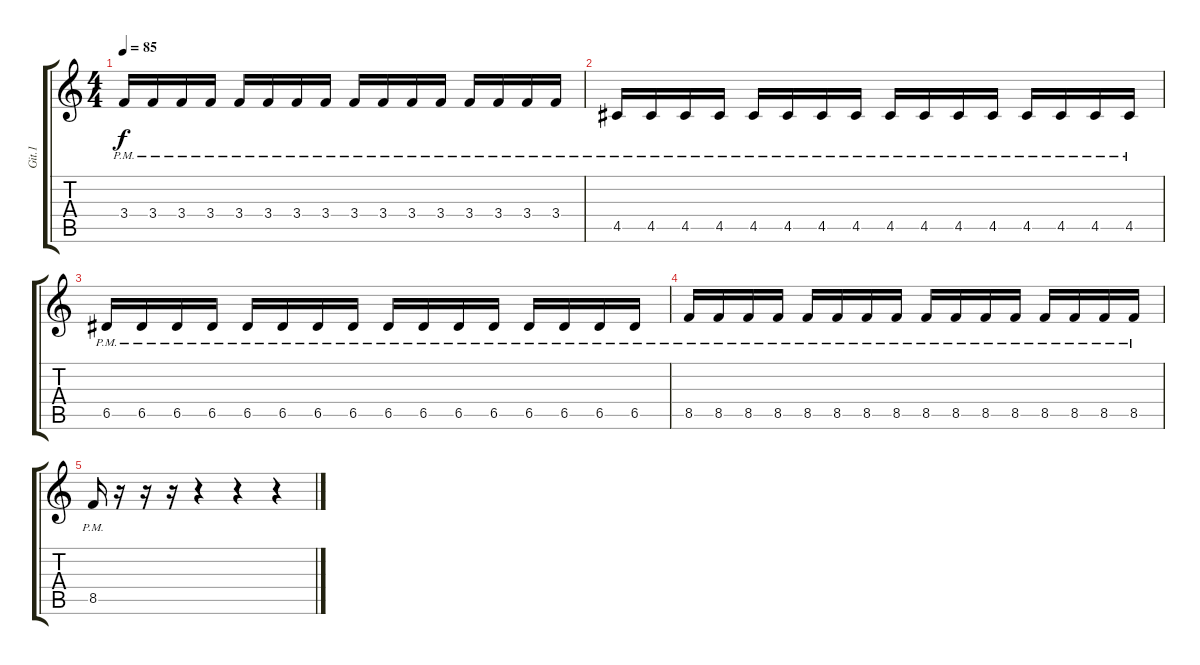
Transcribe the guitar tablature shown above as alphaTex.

\track ("Git.1" "Git.1") {instrument distortionguitar}
\staff {score tabs}
\tuning (E4 B3 G3 D3 A2 E2) {hide}
\ts (4 4)
\tempo 85
\clef g2
\ks c
3.4{pm}.16{dy f} 3.4{pm}.16 3.4{pm}.16 3.4{pm}.16 3.4{pm}.16 3.4{pm}.16 3.4{pm}.16 3.4{pm}.16 3.4{pm}.16 3.4{pm}.16 3.4{pm}.16 3.4{pm}.16 3.4{pm}.16 3.4{pm}.16 3.4{pm}.16 3.4{pm}.16 |
4.5{pm}.16 4.5{pm}.16 4.5{pm}.16 4.5{pm}.16 4.5{pm}.16 4.5{pm}.16 4.5{pm}.16 4.5{pm}.16 4.5{pm}.16 4.5{pm}.16 4.5{pm}.16 4.5{pm}.16 4.5{pm}.16 4.5{pm}.16 4.5{pm}.16 4.5{pm}.16 |
6.5{pm}.16 6.5{pm}.16 6.5{pm}.16 6.5{pm}.16 6.5{pm}.16 6.5{pm}.16 6.5{pm}.16 6.5{pm}.16 6.5{pm}.16 6.5{pm}.16 6.5{pm}.16 6.5{pm}.16 6.5{pm}.16 6.5{pm}.16 6.5{pm}.16 6.5{pm}.16 |
8.5{pm}.16 8.5{pm}.16 8.5{pm}.16 8.5{pm}.16 8.5{pm}.16 8.5{pm}.16 8.5{pm}.16 8.5{pm}.16 8.5{pm}.16 8.5{pm}.16 8.5{pm}.16 8.5{pm}.16 8.5{pm}.16 8.5{pm}.16 8.5{pm}.16 8.5{pm}.16 |
8.5{pm}.16 r.16 r.16 r.16 r.4 r.4 r.4
